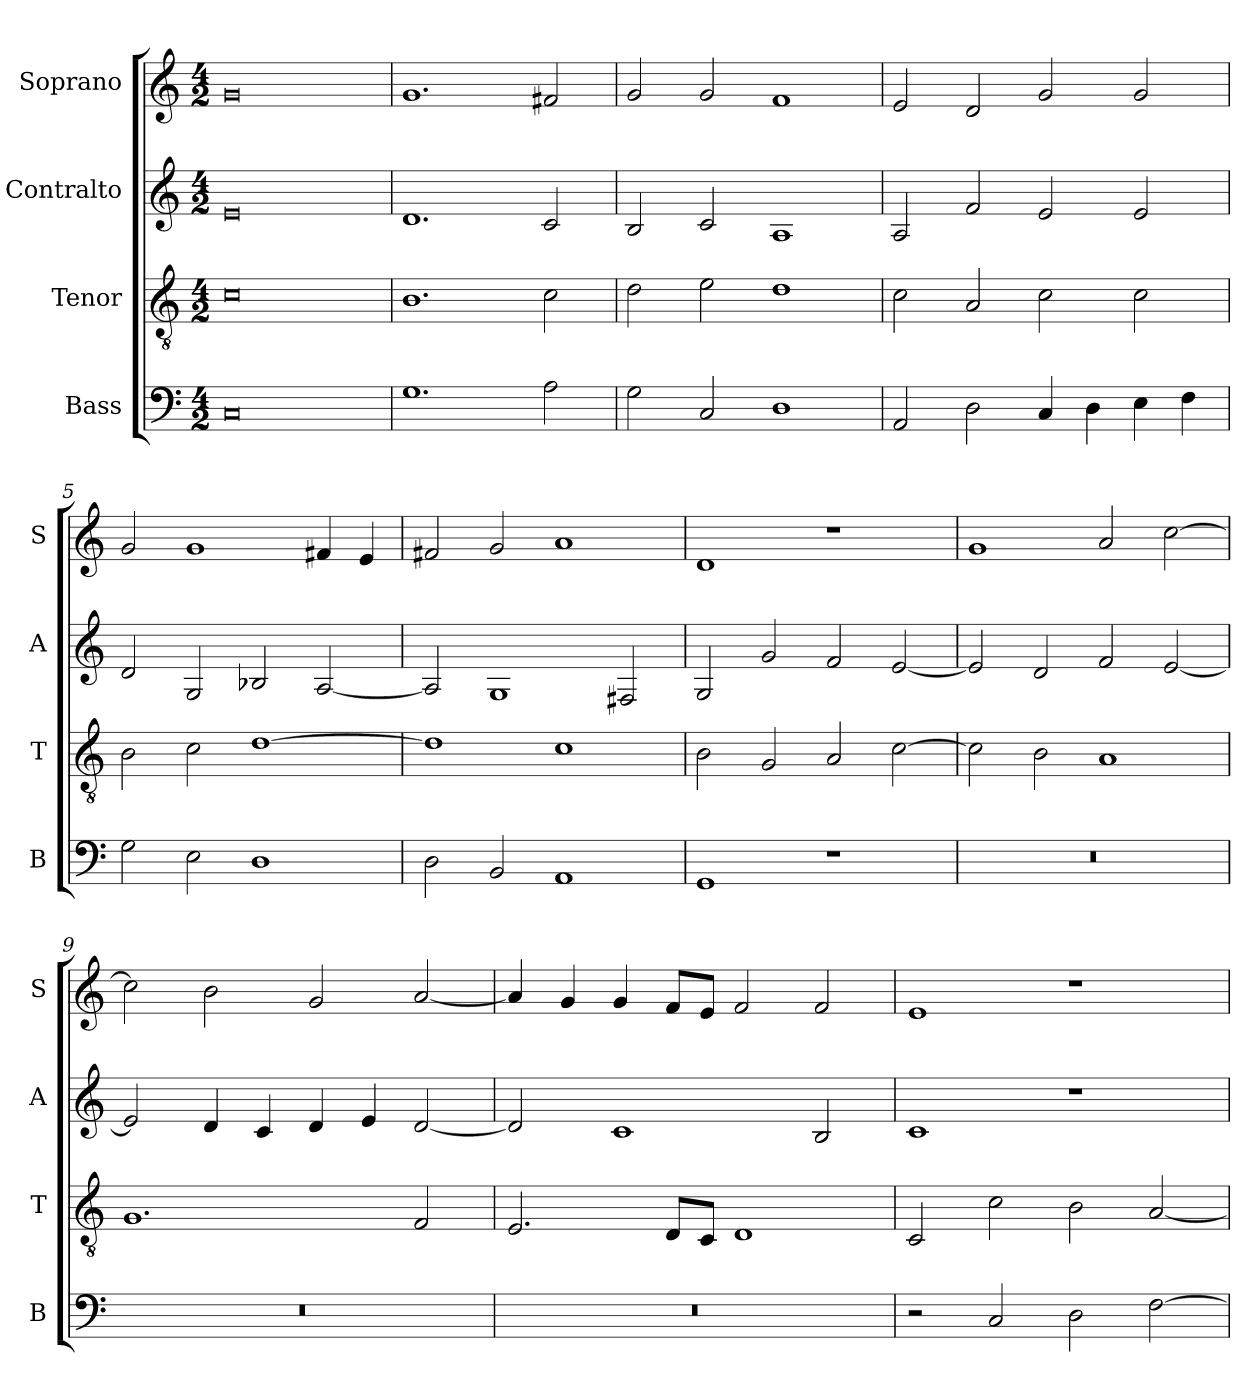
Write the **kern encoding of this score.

**kern	**kern	**kern	**kern
*part4	*part3	*part2	*part1
*staff4	*staff3	*staff2	*staff1
*I"Bass	*I"Tenor	*I"Contralto	*I"Soprano
*I'B	*I'T	*I'A	*I'S
*clefF4	*clefGv2	*clefG2	*clefG2
*k[]	*k[]	*k[]	*k[]
*E:phr	*E:phr	*E:phr	*E:phr
*M4/2	*M4/2	*M4/2	*M4/2
=1	=1	=1	=1
0C	0c	0e	0g
=2	=2	=2	=2
1.G	1.B	1.d	1.g
2A	2c	2c	2f#X
=3	=3	=3	=3
2G	2d	2B	2g
2C	2e	2c	2g
1D	1d	1A	1f
=4	=4	=4	=4
2AA	2c	2A	2e
2D	2A	2f	2d
4C	2c	2e	2g
4D	.	.	.
4E	2c	2e	2g
4F	.	.	.
=5	=5	=5	=5
2G	2B	2d	2g
2E	2c	2G	1g
1D	[1d	2B-X	.
.	.	[2A	4f#X
.	.	.	4e
=6	=6	=6	=6
2D	1d]	2A]	2f#X
2BB	.	1G	2g
1AA	1c	.	1a
.	.	2F#X	.
=7	=7	=7	=7
1GG	2B	2G	1d
.	2G	2g	.
1r	2A	2f	1r
.	[2c	[2e	.
=8	=8	=8	=8
0r	2c]	2e]	1g
.	2B	2d	.
.	1A	2f	2a
.	.	[2e	[2cc
=9	=9	=9	=9
0r	1.G	2e]	2cc]
.	.	4d	2b
.	.	4c	.
.	.	4d	2g
.	.	4e	.
.	2F	[2d	[2a
=10	=10	=10	=10
0r	2.E	2d]	4a]
.	.	.	4g
.	.	1c	4g
.	8D/L	.	8f/L
.	8C/J	.	8e/J
.	1D	.	2f
.	.	2B	2f
=11	=11	=11	=11
2r	2C	1c	1e
2C	2c	.	.
2D	2B	1r	1r
[2F	[2A	.	.
=	=	=	=
*-	*-	*-	*-
